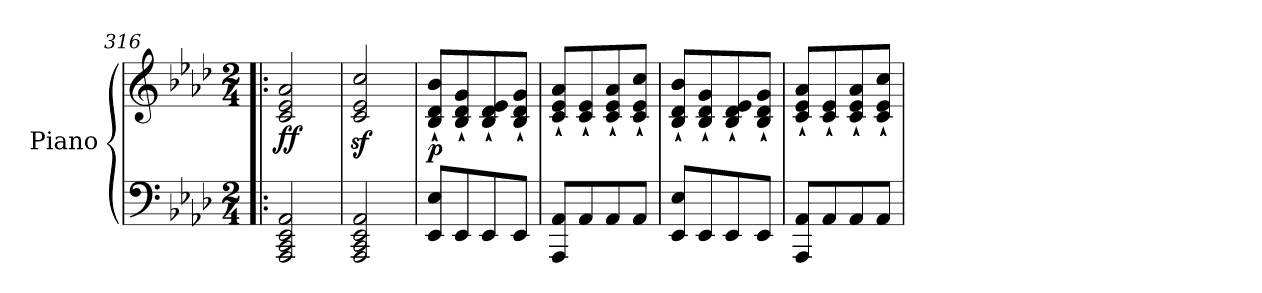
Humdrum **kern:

**kern	**kern	**dynam
*part1	*part1	*part1
*staff2	*staff1	*staff1/2
*I"Piano	*	*
*I'Pno.	*	*
*clefF4	*clefG2	*
*k[b-e-a-d-]	*k[b-e-a-d-]	*
*M2/4	*M2/4	*
*MM200	*MM200	*
=316!|:	=316!|:	=316!|:
!	!	!LO:DY:b
2AAA-/ 2CC/ 2EE-/ 2AA-/	2c/ 2e-/ 2a-/	ff
=317	=317	=317
2AAA-/ 2CC/ 2EE-/ 2AA-/	2c/z< 2e-/z< 2cc/z<	.
=318	=318	=318
!	!	!LO:DY:b
8EE-/ 8E-/L	8B-/` 8d-/` 8b-/`L	p
8EE-/	8B-/` 8d-/` 8g/`	.
8EE-/	8B-/` 8d-/` 8e-/`	.
8EE-/J	8B-/` 8d-/` 8g/`J	.
=319	=319	=319
8AAA-/ 8AA-/L	8c/` 8e-/` 8a-/`L	.
8AA-/	8c/` 8e-/`	.
8AA-/	8c/` 8e-/` 8a-/`	.
8AA-/J	8c/` 8e-/` 8cc/`J	.
=320	=320	=320
8EE-/ 8E-/L	8B-/` 8d-/` 8b-/`L	.
8EE-/	8B-/` 8d-/` 8g/`	.
8EE-/	8B-/` 8d-/` 8e-/`	.
8EE-/J	8B-/` 8d-/` 8g/`J	.
=321	=321	=321
8AAA-/ 8AA-/L	8c/` 8e-/` 8a-/`L	.
8AA-/	8c/` 8e-/`	.
8AA-/	8c/` 8e-/` 8a-/`	.
8AA-/J	8c/` 8e-/` 8cc/`J	.
=	=	=
*-	*-	*-
